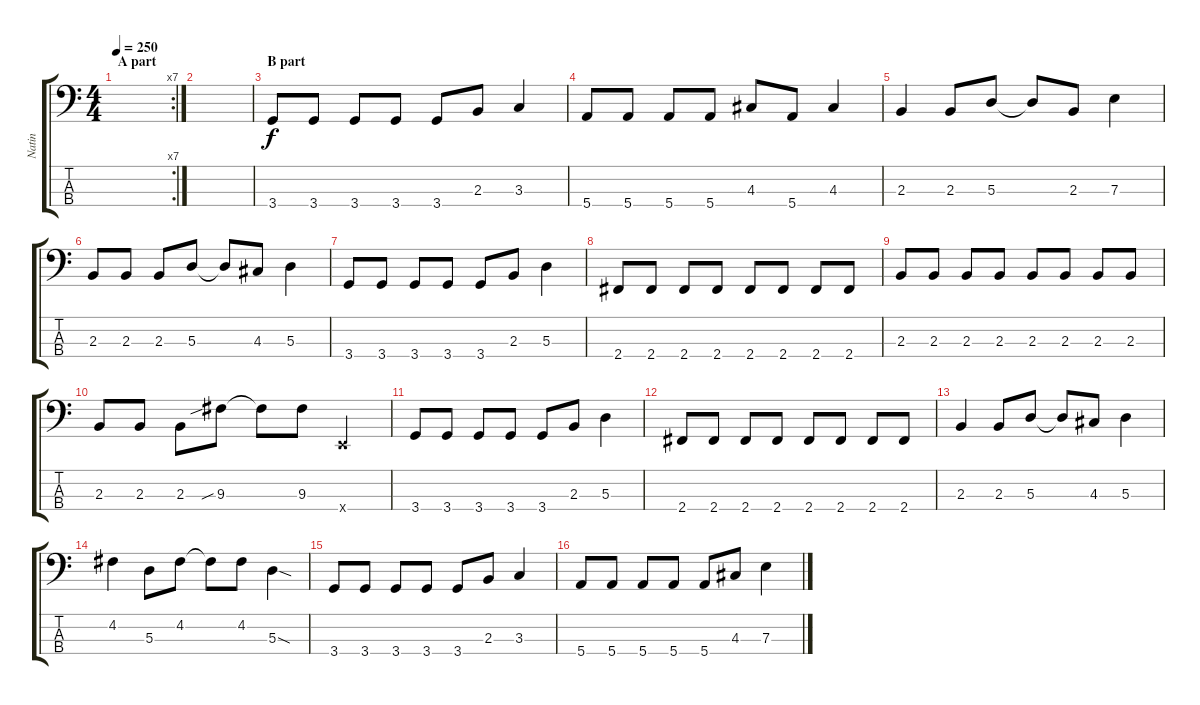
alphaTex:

\track ("Natin" "Natin") {instrument electricbassfinger}
\staff {score tabs}
\tuning (G2 D2 A1 E1) {hide}
\rc 7
\ts (4 4)
\section ("" "A part")
\tempo 250
\clef f4
\ks c
|
|
\section ("" "B part")
3.4.8 3.4.8 3.4.8 3.4.8 3.4.8 2.3.8 3.3.4 |
5.4.8 5.4.8 5.4.8 5.4.8 4.3.8 5.4.8 4.3.4 |
2.3.4 2.3.8 5.3.8 5.3{t}.8 2.3.8 7.3.4 |
2.3.8 2.3.8 2.3.8 5.3.8 5.3{t}.8 4.3.8 5.3.4 |
3.4.8 3.4.8 3.4.8 3.4.8 3.4.8 2.3.8 5.3.4 |
2.4.8 2.4.8 2.4.8 2.4.8 2.4.8 2.4.8 2.4.8 2.4.8 |
2.3.8 2.3.8 2.3.8 2.3.8 2.3.8 2.3.8 2.3.8 2.3.8 |
2.3.8 2.3.8 2.3.8 9.3{sib}.8 9.3{t}.8 9.3.8 0.4{x}.4 |
3.4.8 3.4.8 3.4.8 3.4.8 3.4.8 2.3.8 5.3.4 |
2.4.8 2.4.8 2.4.8 2.4.8 2.4.8 2.4.8 2.4.8 2.4.8 |
2.3.4 2.3.8 5.3.8 5.3{t}.8 4.3.8 5.3.4 |
4.2.4 5.3.8 4.2.8 4.2{t}.8 4.2.8 5.3{sod}.4 |
3.4.8 3.4.8 3.4.8 3.4.8 3.4.8 2.3.8 3.3.4 |
5.4.8 5.4.8 5.4.8 5.4.8 5.4.8 4.3.8 7.3.4
